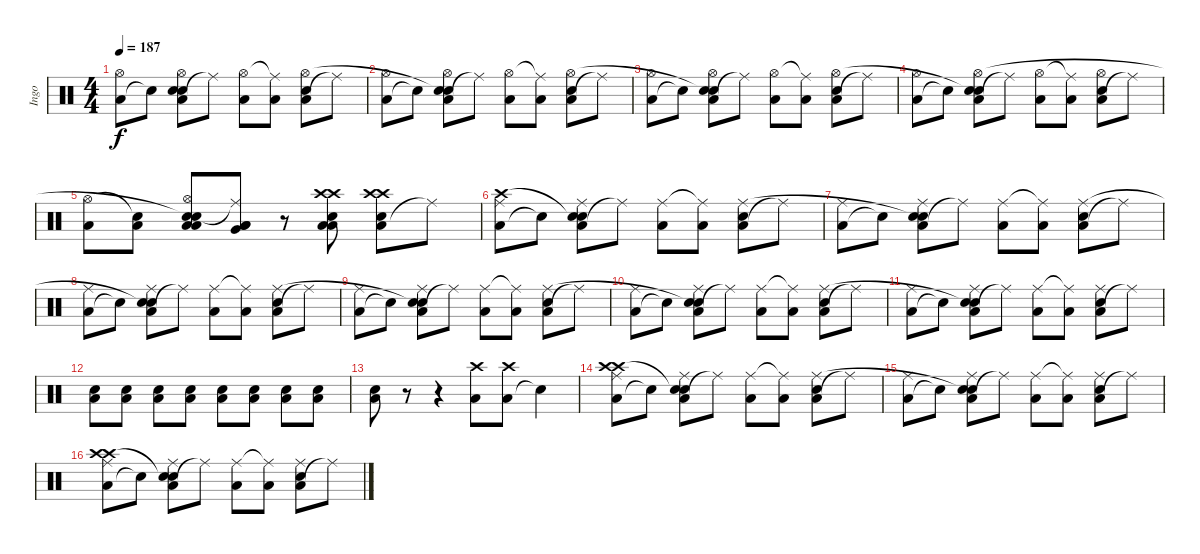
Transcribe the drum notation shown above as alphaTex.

\track ("Ingo" "Ingo") {instrument percussion}
\staff {score}
\articulation defaults
\ts (4 4)
\tempo 187
\clef neutral
\ks c
("Low Floor Tom (hit)" "Hi-Hat (open)").8{dy f} "Snare (hit)"{t}.8 ("Low Tom (hit)" "Snare (hit) 2" "Snare (hit)"{t} "Hi-Hat (open)").8 "Ride (middle)"{t}.8 ("Low Floor Tom (hit)" "Hi-Hat (open)").8 ("Low Floor Tom (hit)" "Ride (middle)"{t}).8 ("Low Tom (hit)" "Snare (hit) 2" "Hi-Hat (open)").8 "Ride (middle)"{t}.8 |
("Low Floor Tom (hit)" "Hi-Hat (open)").8 "Snare (hit)"{t}.8 ("Low Tom (hit)" "Snare (hit) 2" "Snare (hit)"{t} "Hi-Hat (open)").8 "Ride (middle)"{t}.8 ("Low Floor Tom (hit)" "Hi-Hat (open)").8 ("Low Floor Tom (hit)" "Ride (middle)"{t}).8 ("Low Tom (hit)" "Snare (hit) 2" "Hi-Hat (open)").8 "Ride (middle)"{t}.8 |
("Low Floor Tom (hit)" "Hi-Hat (open)").8 "Snare (hit)"{t}.8 ("Low Tom (hit)" "Snare (hit) 2" "Snare (hit)"{t} "Hi-Hat (open)").8 "Ride (middle)"{t}.8 ("Low Floor Tom (hit)" "Hi-Hat (open)").8 ("Low Floor Tom (hit)" "Ride (middle)"{t}).8 ("Low Tom (hit)" "Snare (hit) 2" "Hi-Hat (open)").8 "Ride (middle)"{t}.8 |
("Low Floor Tom (hit)" "Hi-Hat (open)").8 "Snare (hit)"{t}.8 ("Low Tom (hit)" "Snare (hit) 2" "Snare (hit)"{t} "Hi-Hat (open)").8 "Ride (middle)"{t}.8 ("Low Floor Tom (hit)" "Hi-Hat (open)").8 ("Low Floor Tom (hit)" "Ride (middle)"{t}).8 ("Low Tom (hit)" "Snare (hit) 2" "Hi-Hat (open)").8 "Ride (middle)"{t}.8 |
("Low Floor Tom (hit)" "Hi-Hat (open)").8 ("Low Floor Tom (hit)" "Snare (hit)"{t}).8 ("Low Floor Tom (hit)" "Low Tom (hit)" "Snare (hit) 2" "Snare (hit)"{t} "Hi-Hat (open)").8 ("Low Floor Tom (hit)" "Low Tom (hit)" "Very Low Tom (hit)" "Ride (middle)"{t}).8 r.8 ("Low Floor Tom (hit)" "Low Tom (hit)" "Snare (hit) 2" "Crash high (hit)" "Crash high (hit)").8 ("Low Tom (hit)" "Snare (hit) 2" "Crash high (hit)" "Crash high (hit)").8 "Ride (middle)"{t}.8 |
("Low Floor Tom (hit)" "Ride (middle)" "Crash high (hit)").8 "Snare (hit)"{t}.8 ("Low Tom (hit)" "Snare (hit) 2" "Snare (hit)"{t} "Ride (middle)").8 "Ride (middle)"{t}.8 ("Low Floor Tom (hit)" "Ride (middle)").8 ("Low Floor Tom (hit)" "Ride (middle)"{t}).8 ("Low Tom (hit)" "Snare (hit) 2" "Ride (middle)").8 "Ride (middle)"{t}.8 |
("Low Floor Tom (hit)" "Ride (middle)").8 "Snare (hit)"{t}.8 ("Low Tom (hit)" "Snare (hit) 2" "Snare (hit)"{t} "Ride (middle)").8 "Ride (middle)"{t}.8 ("Low Floor Tom (hit)" "Ride (middle)").8 ("Low Floor Tom (hit)" "Ride (middle)"{t}).8 ("Low Tom (hit)" "Snare (hit) 2" "Ride (middle)").8 "Ride (middle)"{t}.8 |
("Low Floor Tom (hit)" "Ride (middle)").8 "Snare (hit)"{t}.8 ("Low Tom (hit)" "Snare (hit) 2" "Snare (hit)"{t} "Ride (middle)").8 "Ride (middle)"{t}.8 ("Low Floor Tom (hit)" "Ride (middle)").8 ("Low Floor Tom (hit)" "Ride (middle)"{t}).8 ("Low Tom (hit)" "Snare (hit) 2" "Ride (middle)").8 "Ride (middle)"{t}.8 |
("Low Floor Tom (hit)" "Ride (middle)").8 "Snare (hit)"{t}.8 ("Low Tom (hit)" "Snare (hit) 2" "Snare (hit)"{t} "Ride (middle)").8 "Ride (middle)"{t}.8 ("Low Floor Tom (hit)" "Ride (middle)").8 ("Low Floor Tom (hit)" "Ride (middle)"{t}).8 ("Low Tom (hit)" "Snare (hit) 2" "Ride (middle)").8 "Ride (middle)"{t}.8 |
("Low Floor Tom (hit)" "Ride (middle)").8 "Snare (hit)"{t}.8 ("Low Tom (hit)" "Snare (hit) 2" "Snare (hit)"{t} "Ride (middle)").8 "Ride (middle)"{t}.8 ("Low Floor Tom (hit)" "Ride (middle)").8 ("Low Floor Tom (hit)" "Ride (middle)"{t}).8 ("Low Tom (hit)" "Snare (hit) 2" "Ride (middle)").8 "Ride (middle)"{t}.8 |
("Low Floor Tom (hit)" "Ride (middle)").8 "Snare (hit)"{t}.8 ("Low Tom (hit)" "Snare (hit) 2" "Snare (hit)"{t} "Ride (middle)").8 "Ride (middle)"{t}.8 ("Low Floor Tom (hit)" "Ride (middle)").8 ("Low Floor Tom (hit)" "Ride (middle)"{t}).8 ("Low Tom (hit)" "Snare (hit) 2" "Ride (middle)").8 "Ride (middle)"{t}.8 |
("Low Tom (hit)" "Snare (hit) 2").8 ("Low Tom (hit)" "Snare (hit) 2").8 ("Low Tom (hit)" "Snare (hit) 2").8 ("Low Tom (hit)" "Snare (hit) 2").8 ("Low Tom (hit)" "Snare (hit) 2").8 ("Low Tom (hit)" "Snare (hit) 2").8 ("Low Tom (hit)" "Snare (hit) 2").8 ("Low Tom (hit)" "Snare (hit) 2").8 |
("Low Tom (hit)" "Snare (hit) 2").8 r.8 r.4 ("Low Floor Tom (hit)" "Crash high (hit)").8 ("Low Tom (hit)" "Crash high (hit)").8 "Snare (hit)"{t}.4 |
("Low Floor Tom (hit)" "Ride (middle)" "Crash high (hit)" "Crash high (hit)").8 "Snare (hit)"{t}.8 ("Low Tom (hit)" "Snare (hit) 2" "Snare (hit)"{t} "Ride (middle)").8 "Ride (middle)"{t}.8 ("Low Floor Tom (hit)" "Ride (middle)").8 ("Low Floor Tom (hit)" "Ride (middle)"{t}).8 ("Low Tom (hit)" "Snare (hit) 2" "Ride (middle)").8 "Ride (middle)"{t}.8 |
("Low Floor Tom (hit)" "Ride (middle)").8 "Snare (hit)"{t}.8 ("Low Tom (hit)" "Snare (hit) 2" "Snare (hit)"{t} "Ride (middle)").8 "Ride (middle)"{t}.8 ("Low Floor Tom (hit)" "Ride (middle)").8 ("Low Floor Tom (hit)" "Ride (middle)"{t}).8 ("Low Tom (hit)" "Snare (hit) 2" "Ride (middle)").8 "Ride (middle)"{t}.8 |
("Low Floor Tom (hit)" "Ride (middle)" "Crash high (hit)" "Crash high (hit)").8 "Snare (hit)"{t}.8 ("Low Tom (hit)" "Snare (hit) 2" "Snare (hit)"{t} "Ride (middle)").8 "Ride (middle)"{t}.8 ("Low Floor Tom (hit)" "Ride (middle)").8 ("Low Floor Tom (hit)" "Ride (middle)"{t}).8 ("Low Tom (hit)" "Snare (hit) 2" "Ride (middle)").8 "Ride (middle)"{t}.8
